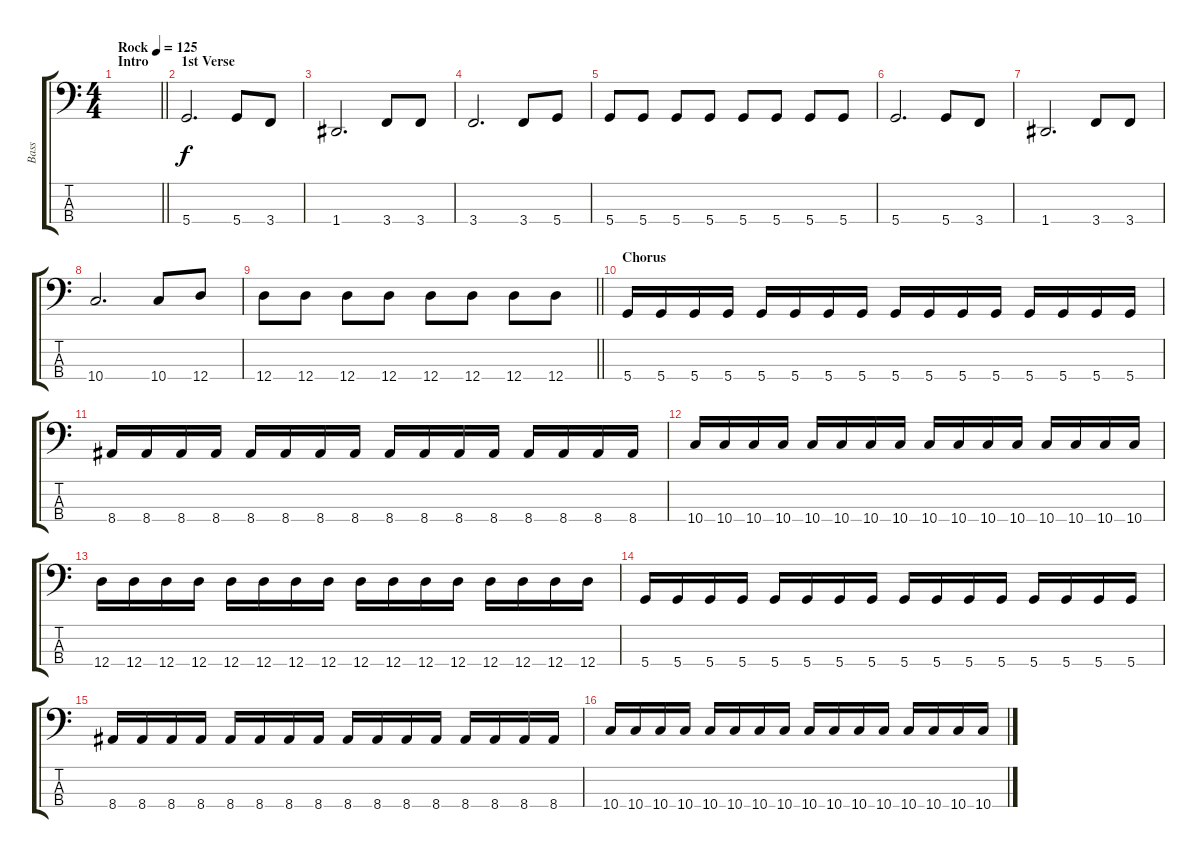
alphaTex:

\track ("Bass" "Bass") {instrument electricbassfinger}
\staff {score tabs}
\tuning (G2 D2 A1 D1) {hide}
\ts (4 4)
\section ("" "Intro")
\tempo (125 "Rock")
\clef f4
\barLineRight lightlight
\ks c
|
\section ("" "1st Verse")
5.4.2{d} 5.4.8 3.4.8 |
1.4.2{d} 3.4.8 3.4.8 |
3.4.2{d} 3.4.8 5.4.8 |
5.4.8 5.4.8 5.4.8 5.4.8 5.4.8 5.4.8 5.4.8 5.4.8 |
5.4.2{d} 5.4.8 3.4.8 |
1.4.2{d} 3.4.8 3.4.8 |
10.4.2{d} 10.4.8 12.4.8 |
\barLineRight lightlight
12.4.8 12.4.8 12.4.8 12.4.8 12.4.8 12.4.8 12.4.8 12.4.8 |
\section ("" "Chorus")
5.4.16 5.4.16 5.4.16 5.4.16 5.4.16 5.4.16 5.4.16 5.4.16 5.4.16 5.4.16 5.4.16 5.4.16 5.4.16 5.4.16 5.4.16 5.4.16 |
8.4.16 8.4.16 8.4.16 8.4.16 8.4.16 8.4.16 8.4.16 8.4.16 8.4.16 8.4.16 8.4.16 8.4.16 8.4.16 8.4.16 8.4.16 8.4.16 |
10.4.16 10.4.16 10.4.16 10.4.16 10.4.16 10.4.16 10.4.16 10.4.16 10.4.16 10.4.16 10.4.16 10.4.16 10.4.16 10.4.16 10.4.16 10.4.16 |
12.4.16 12.4.16 12.4.16 12.4.16 12.4.16 12.4.16 12.4.16 12.4.16 12.4.16 12.4.16 12.4.16 12.4.16 12.4.16 12.4.16 12.4.16 12.4.16 |
5.4.16 5.4.16 5.4.16 5.4.16 5.4.16 5.4.16 5.4.16 5.4.16 5.4.16 5.4.16 5.4.16 5.4.16 5.4.16 5.4.16 5.4.16 5.4.16 |
8.4.16 8.4.16 8.4.16 8.4.16 8.4.16 8.4.16 8.4.16 8.4.16 8.4.16 8.4.16 8.4.16 8.4.16 8.4.16 8.4.16 8.4.16 8.4.16 |
10.4.16 10.4.16 10.4.16 10.4.16 10.4.16 10.4.16 10.4.16 10.4.16 10.4.16 10.4.16 10.4.16 10.4.16 10.4.16 10.4.16 10.4.16 10.4.16
